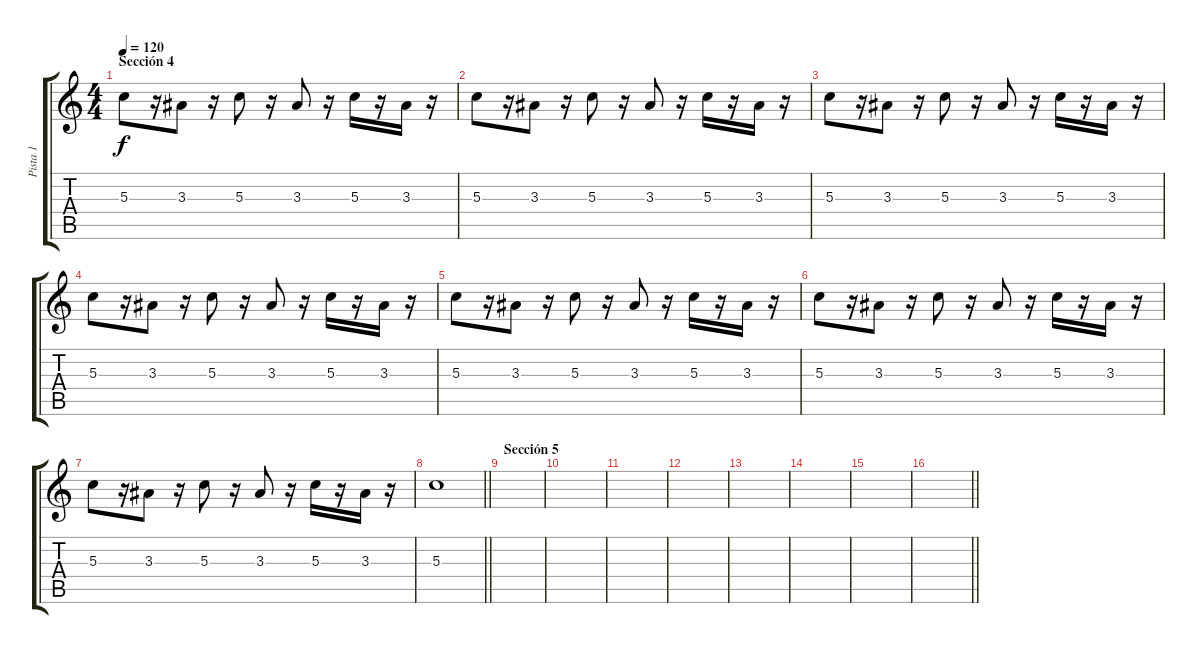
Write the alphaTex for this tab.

\track ("Pista 1" "Pista 1") {instrument electricguitarjazz}
\staff {score tabs}
\tuning (E4 B3 G3 D3 A2 E2) {hide}
\ts (4 4)
\section ("" "Sección 4")
\tempo 120
\clef g2
\ks c
5.3.8{dy f} r.16 3.3.8 r.16 5.3.8 r.16 3.3.8 r.16 5.3.16 r.16 3.3.16 r.16 |
5.3.8 r.16 3.3.8 r.16 5.3.8 r.16 3.3.8 r.16 5.3.16 r.16 3.3.16 r.16 |
5.3.8 r.16 3.3.8 r.16 5.3.8 r.16 3.3.8 r.16 5.3.16 r.16 3.3.16 r.16 |
5.3.8 r.16 3.3.8 r.16 5.3.8 r.16 3.3.8 r.16 5.3.16 r.16 3.3.16 r.16 |
5.3.8 r.16 3.3.8 r.16 5.3.8 r.16 3.3.8 r.16 5.3.16 r.16 3.3.16 r.16 |
5.3.8 r.16 3.3.8 r.16 5.3.8 r.16 3.3.8 r.16 5.3.16 r.16 3.3.16 r.16 |
5.3.8 r.16 3.3.8 r.16 5.3.8 r.16 3.3.8 r.16 5.3.16 r.16 3.3.16 r.16 |
\barLineRight lightlight
5.3.1 |
\section ("" "Sección 5")
|
|
|
|
|
|
|
\barLineRight lightlight
